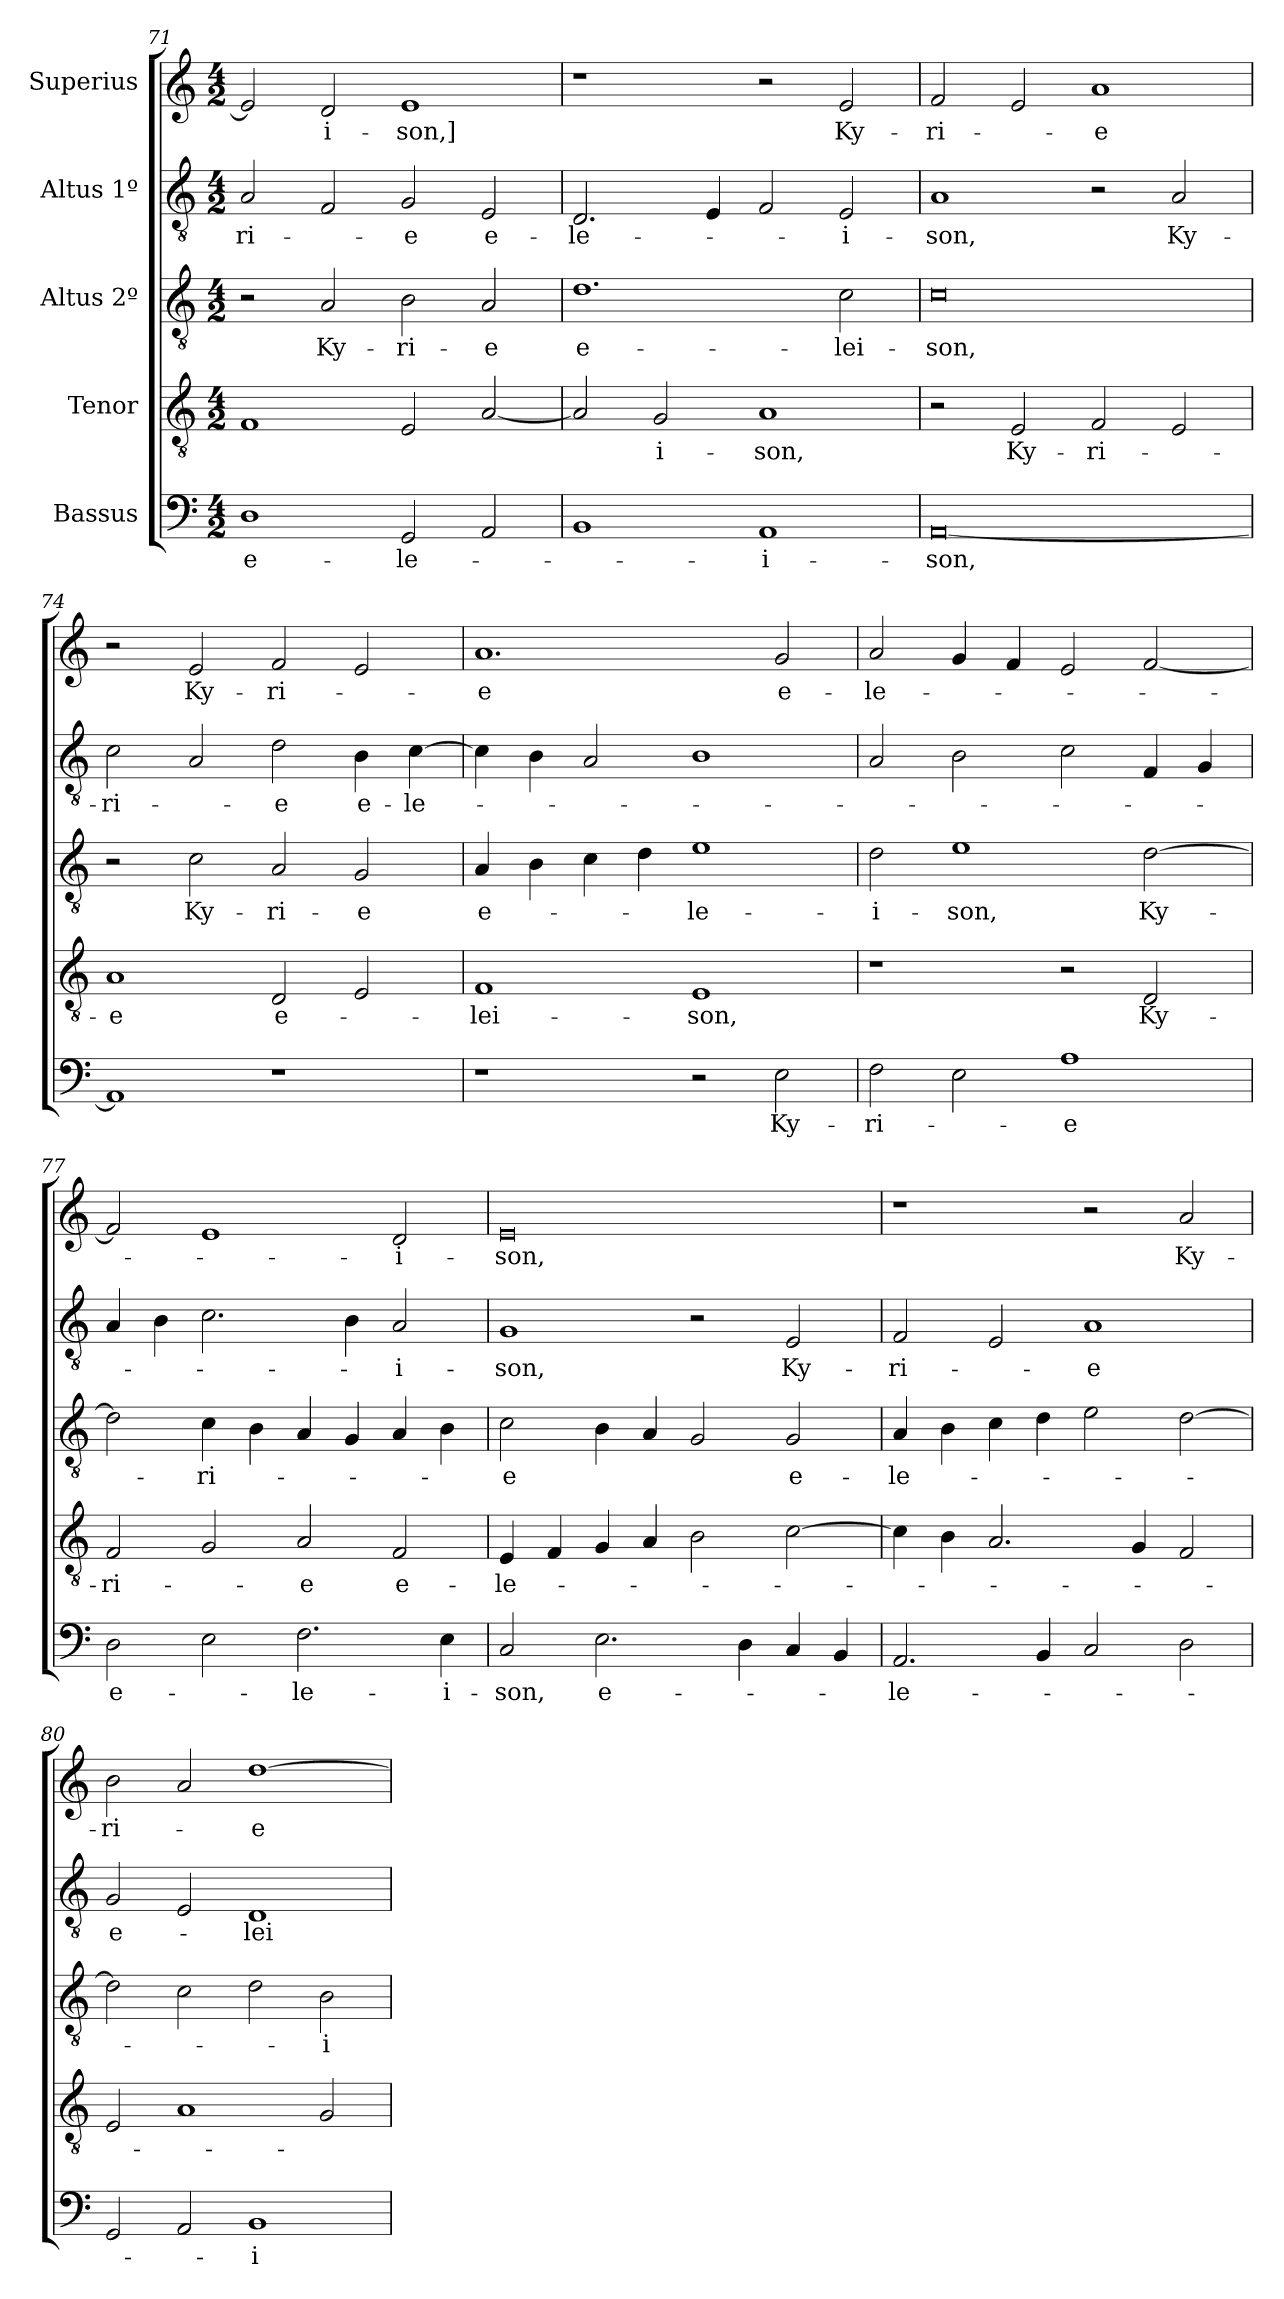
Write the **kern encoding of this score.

**kern	**text	**kern	**text	**kern	**text	**kern	**text	**kern	**text
*part5	*part5	*part4	*part4	*part3	*part3	*part2	*part2	*part1	*part1
*staff5	*staff5	*staff4	*staff4	*staff3	*staff3	*staff2	*staff2	*staff1	*staff1
*I"Bassus	*	*I"Tenor	*	*I"Altus 2º	*	*I"Altus 1º	*	*I"Superius	*
*clefF4	*	*clefGv2	*	*clefGv2	*	*clefGv2	*	*clefG2	*
*k[]	*	*k[]	*	*k[]	*	*k[]	*	*k[]	*
*M4/2	*	*M4/2	*	*M4/2	*	*M4/2	*	*M4/2	*
=71	=71	=71	=71	=71	=71	=71	=71	=71	=71
1D\	e-	1F/	.	2r	.	2A/	-ri-	2e/]	.
.	.	.	.	2A/	Ky-	2F/	.	2d/	-i-
2GG/	-le-	2E/	.	2B\	-ri-	2G/	-e	1e/	-son,]
2AA/	.	[2A/	.	2A/	-e	2E/	e-	.	.
=72	=72	=72	=72	=72	=72	=72	=72	=72	=72
1BB/	.	2A/]	.	1.d\	e-	2.D/	-le-	1r	.
.	.	2G/	-i-	.	.	.	.	.	.
.	.	.	.	.	.	4E/	.	.	.
1AA/	-i-	1A/	-son,	.	.	2F/	.	2r	.
.	.	.	.	2c\	-lei-	2E/	-i-	2e/	Ky-
=73	=73	=73	=73	=73	=73	=73	=73	=73	=73
[0AA/	-son,	2r	.	0c\	-son,	1A/	-son,	2f/	-ri-
.	.	2E/	Ky-	.	.	.	.	2e/	.
.	.	2F/	-ri-	.	.	2r	.	1a/	-e
.	.	2E/	.	.	.	2A/	Ky-	.	.
=74	=74	=74	=74	=74	=74	=74	=74	=74	=74
1AA/]	.	1A/	-e	2r	.	2c\	-ri-	2r	.
.	.	.	.	2c\	Ky-	2A/	.	2e/	Ky-
1r	.	2D/	e-	2A/	-ri-	2d\	-e	2f/	-ri-
.	.	2E/	.	2G/	-e	4B\	e-	2e/	.
.	.	.	.	.	.	[4c\	-le-	.	.
=75	=75	=75	=75	=75	=75	=75	=75	=75	=75
1r	.	1F/	-lei-	4A/	e-	4c\]	.	1.a/	-e
.	.	.	.	4B\	.	4B\	.	.	.
.	.	.	.	4c\	.	2A/	.	.	.
.	.	.	.	4d\	.	.	.	.	.
2r	.	1E/	-son,	1e\	-le-	1B\	.	.	.
2E\	Ky-	.	.	.	.	.	.	2g/	e-
=76	=76	=76	=76	=76	=76	=76	=76	=76	=76
2F\	-ri-	1r	.	2d\	-i-	2A/	.	2a/	-le-
2E\	.	.	.	1e\	-son,	2B\	.	4g/	.
.	.	.	.	.	.	.	.	4f/	.
1A\	-e	2r	.	.	.	2c\	.	2e/	.
.	.	2D/	Ky-	[2d\	Ky-	4F/	.	[2f/	.
.	.	.	.	.	.	4G/	.	.	.
=77	=77	=77	=77	=77	=77	=77	=77	=77	=77
2D\	e-	2F/	-ri-	2d\]	.	4A/	.	2f/]	.
.	.	.	.	.	.	4B\	.	.	.
2E\	.	2G/	.	4c\	-ri-	2.c\	.	1e/	.
.	.	.	.	4B\	.	.	.	.	.
2.F\	-le-	2A/	-e	4A/	.	.	.	.	.
.	.	.	.	4G/	.	4B\	.	.	.
.	.	2F/	e-	4A/	.	2A/	-i-	2d/	-i-
4E\	-i-	.	.	4B\	.	.	.	.	.
=78	=78	=78	=78	=78	=78	=78	=78	=78	=78
2C/	-son,	4E/	-le-	2c\	-e	1G/	-son,	0e/	-son,
.	.	4F/	.	.	.	.	.	.	.
2.E\	e-	4G/	.	4B\	.	.	.	.	.
.	.	4A/	.	4A/	.	.	.	.	.
.	.	2B\	.	2G/	.	2r	.	.	.
4D\	.	.	.	.	.	.	.	.	.
4C/	.	[2c\	.	2G/	e-	2E/	Ky-	.	.
4BB/	.	.	.	.	.	.	.	.	.
=79	=79	=79	=79	=79	=79	=79	=79	=79	=79
2.AA/	-le-	4c\]	.	4A/	-le-	2F/	-ri-	1r	.
.	.	4B\	.	4B\	.	.	.	.	.
.	.	2.A/	.	4c\	.	2E/	.	.	.
4BB/	.	.	.	4d\	.	.	.	.	.
2C/	.	.	.	2e\	.	1A/	-e	2r	.
.	.	4G/	.	.	.	.	.	.	.
2D\	.	2F/	.	[2d\	.	.	.	2a/	Ky-
=80	=80	=80	=80	=80	=80	=80	=80	=80	=80
2GG/	.	2E/	.	2d\]	.	2G/	e-	2b\	-ri-
2AA/	.	1A/	.	2c\	.	2E/	.	2a/	.
1BB/	-i-	.	.	2d\	.	1D/	-lei-	[1dd\	-e
.	.	2G/	.	2B\	-i-	.	.	.	.
=	=	=	=	=	=	=	=	=	=
*-	*-	*-	*-	*-	*-	*-	*-	*-	*-
